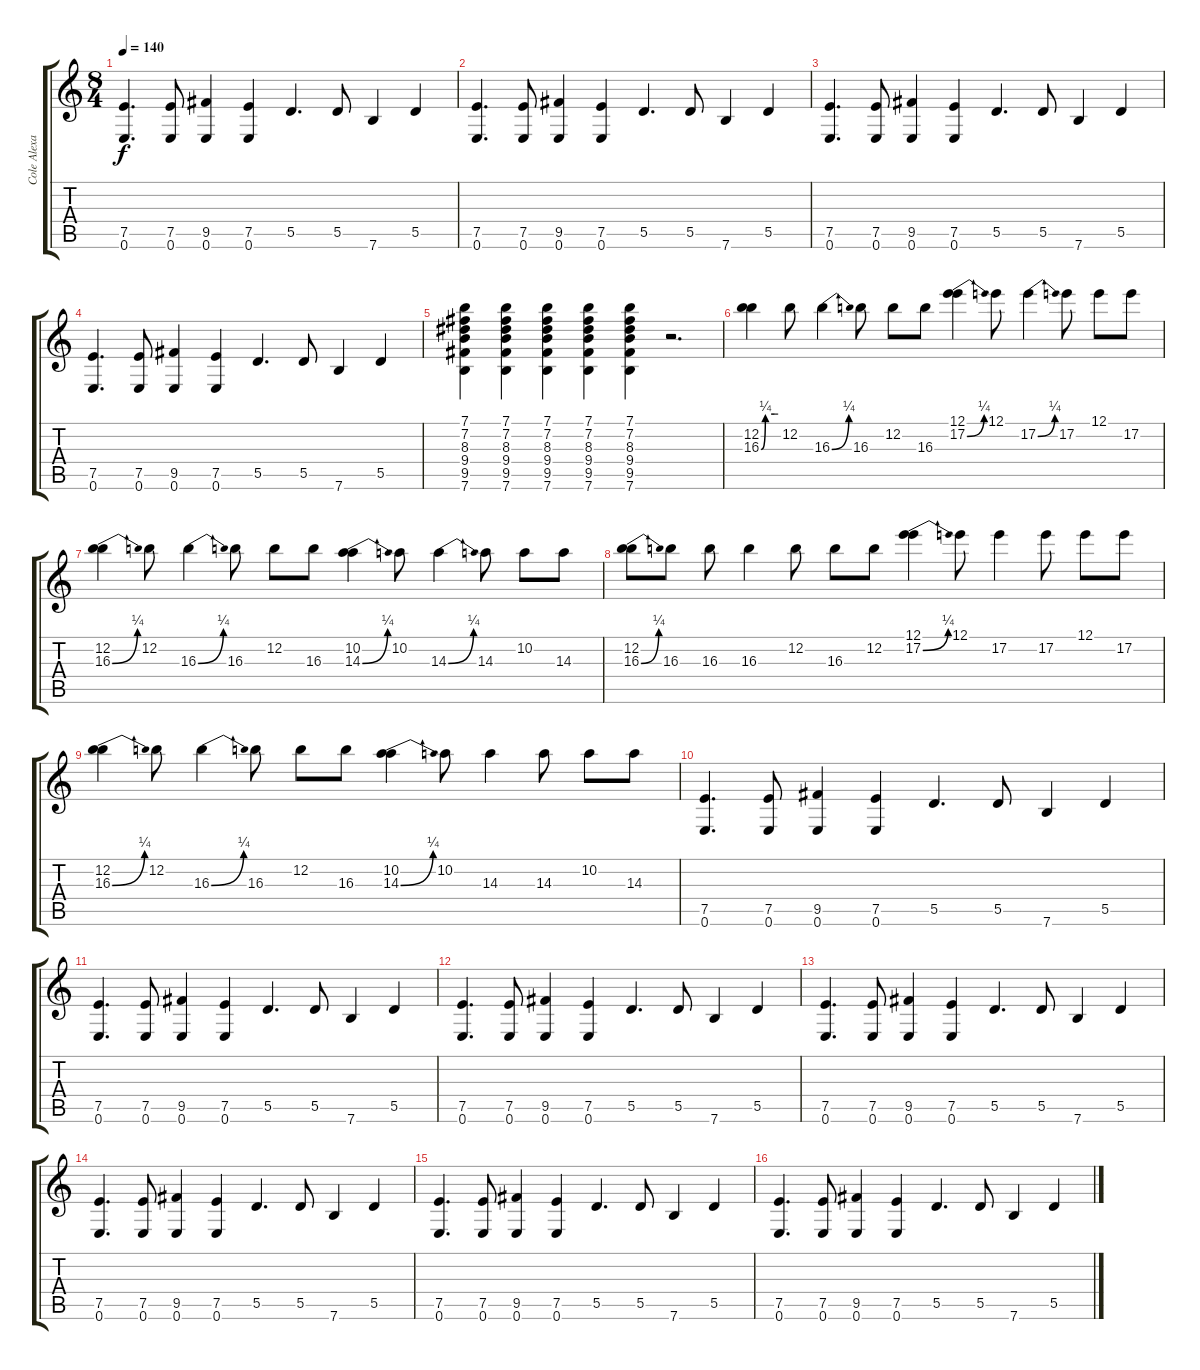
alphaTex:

\track ("Cole Alexander" "Cole Alexa") {instrument distortionguitar}
\staff {score tabs}
\tuning (E4 B3 G3 D3 A2 E2) {hide}
\ts (8 4)
\tempo 140
\clef g2
\ks c
(7.5 0.6).4{d dy f} (7.5 0.6).8 (9.5 0.6).4 (7.5 0.6).4 5.5.4{d} 5.5.8 7.6.4 5.5.4 |
(7.5 0.6).4{d} (7.5 0.6).8 (9.5 0.6).4 (7.5 0.6).4 5.5.4{d} 5.5.8 7.6.4 5.5.4 |
(7.5 0.6).4{d} (7.5 0.6).8 (9.5 0.6).4 (7.5 0.6).4 5.5.4{d} 5.5.8 7.6.4 5.5.4 |
(7.5 0.6).4{d} (7.5 0.6).8 (9.5 0.6).4 (7.5 0.6).4 5.5.4{d} 5.5.8 7.6.4 5.5.4 |
(7.1 7.2 8.3 9.4 9.5 7.6).4 (7.1 7.2 8.3 9.4 9.5 7.6).4 (7.1 7.2 8.3 9.4 9.5 7.6).4 (7.1 7.2 8.3 9.4 9.5 7.6).4 (7.1 7.2 8.3 9.4 9.5 7.6).4 r.2{d} |
(12.2 16.3{be (custom 0 0 15 1 48 1 51 1 55 1 58 1 60 1)}).4 12.2.8 16.3{be (bend 0 0 60 1)}.4 16.3.8 12.2.8 16.3.8 (12.1 17.2{be (bend 0 0 60 1)}).4 12.1.8 17.2{be (bend 0 0 60 1)}.4 17.2.8 12.1.8 17.2.8 |
(12.2 16.3{be (bend 0 0 60 1)}).4 12.2.8 16.3{be (bend 0 0 60 1)}.4 16.3.8 12.2.8 16.3.8 (10.2 14.3{be (bend 0 0 60 1)}).4 10.2.8 14.3{be (bend 0 0 60 1)}.4 14.3.8 10.2.8 14.3.8 |
(12.2 16.3{be (bend 0 0 60 1)}).8 16.3.8 16.3.8 16.3.4 12.2.8 16.3.8 12.2.8 (12.1 17.2{be (bend 0 0 60 1)}).4 12.1.8 17.2.4 17.2.8 12.1.8 17.2.8 |
(12.2 16.3{be (bend 0 0 60 1)}).4 12.2.8 16.3{be (bend 0 0 60 1)}.4 16.3.8 12.2.8 16.3.8 (10.2 14.3{be (bend 0 0 60 1)}).4 10.2.8 14.3.4 14.3.8 10.2.8 14.3.8 |
(7.5 0.6).4{d} (7.5 0.6).8 (9.5 0.6).4 (7.5 0.6).4 5.5.4{d} 5.5.8 7.6.4 5.5.4 |
(7.5 0.6).4{d} (7.5 0.6).8 (9.5 0.6).4 (7.5 0.6).4 5.5.4{d} 5.5.8 7.6.4 5.5.4 |
(7.5 0.6).4{d} (7.5 0.6).8 (9.5 0.6).4 (7.5 0.6).4 5.5.4{d} 5.5.8 7.6.4 5.5.4 |
(7.5 0.6).4{d} (7.5 0.6).8 (9.5 0.6).4 (7.5 0.6).4 5.5.4{d} 5.5.8 7.6.4 5.5.4 |
(7.5 0.6).4{d} (7.5 0.6).8 (9.5 0.6).4 (7.5 0.6).4 5.5.4{d} 5.5.8 7.6.4 5.5.4 |
(7.5 0.6).4{d} (7.5 0.6).8 (9.5 0.6).4 (7.5 0.6).4 5.5.4{d} 5.5.8 7.6.4 5.5.4 |
(7.5 0.6).4{d} (7.5 0.6).8 (9.5 0.6).4 (7.5 0.6).4 5.5.4{d} 5.5.8 7.6.4 5.5.4
